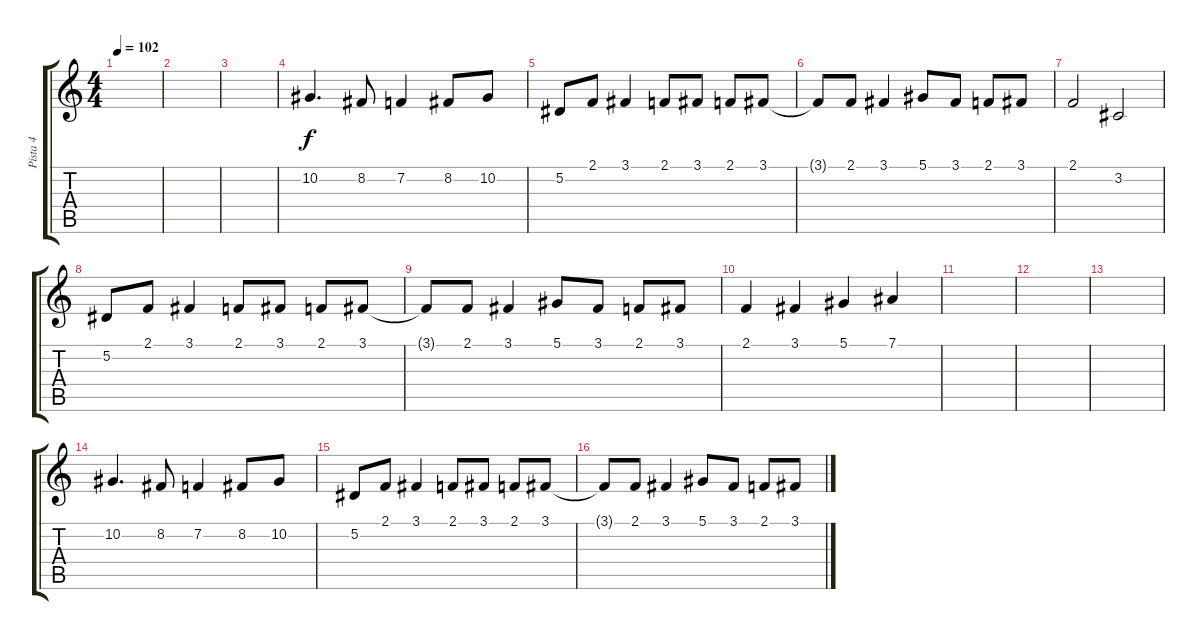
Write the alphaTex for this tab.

\track ("Pista 4" "Pista 4") {instrument brightacousticpiano}
\staff {score tabs}
\tuning (Eb4 Bb3 Gb3 Db3 Ab2 Eb2) {hide}
\ts (4 4)
\tempo 102
\clef g2
\ks c
|
|
|
10.2.4{d} 8.2.8 7.2.4 8.2.8 10.2.8 |
5.2.8 2.1.8 3.1.4 2.1.8 3.1.8 2.1.8 3.1.8 |
3.1{t}.8 2.1.8 3.1.4 5.1.8 3.1.8 2.1.8 3.1.8 |
2.1.2 3.2.2 |
5.2.8 2.1.8 3.1.4 2.1.8 3.1.8 2.1.8 3.1.8 |
3.1{t}.8 2.1.8 3.1.4 5.1.8 3.1.8 2.1.8 3.1.8 |
2.1.4 3.1.4 5.1.4 7.1.4 |
|
|
|
10.2.4{d} 8.2.8 7.2.4 8.2.8 10.2.8 |
5.2.8 2.1.8 3.1.4 2.1.8 3.1.8 2.1.8 3.1.8 |
3.1{t}.8 2.1.8 3.1.4 5.1.8 3.1.8 2.1.8 3.1.8
